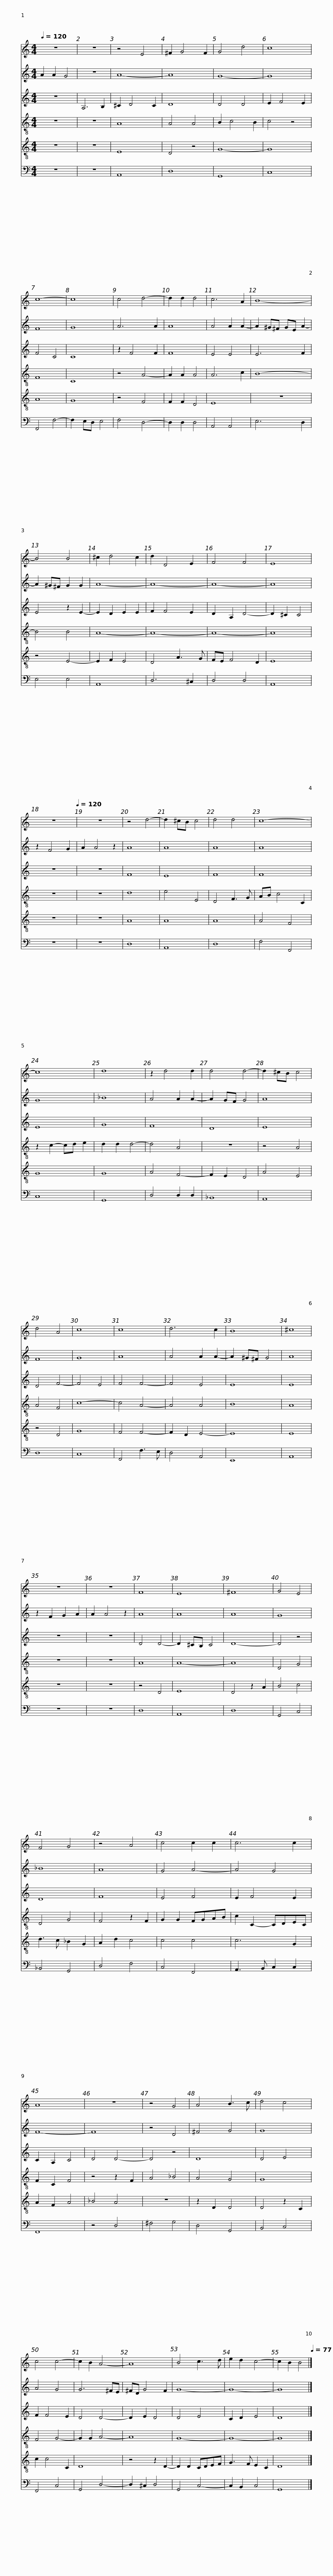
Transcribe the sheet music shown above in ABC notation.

X:1
%%score 1 2 3 4 5 6
L:1/8
Q:1/4=120
M:4/4
I:linebreak $
K:C
V:1 treble
V:2 treble
V:3 treble
V:4 treble-8
V:5 treble-8
V:6 bass
V:1
 z8 | z8 | z4 E4 | ^F2 G4 F2 | G4 d4 | %5
 c8 | c8- | c8 |$ c4 d4- | d2 d2 d4 | %10
 c6 A2 | B8- | B4 B4 | ^c2 d4 c2 | d2 D4 E2 |$ %15
 F4 F4 | E8[Q:1/4=72] | z8[Q:1/4=120] | z8 | z4 d4- | %20
 d2 ^cB c4 | d4 d4 | c8- |$ c8 | d8 | %25
 z2 d4 d2 | d4 d4- | d2 ^cB c4 | d4 A4 | c8 | %30
 c8 | d6 c2 |$ B8 | ^c8 | z8 | %35
 z8 | F8 | E8 | ^F8 | G4 E4 | %40
 F4 G4 |$ z4 A4 | c4 c2 c2 | c6 c2 | A8 | %45
 z8 | z4 G4 | A4 B3 c | d4 c4 |$ c4 c4- | %50
 c2 B2 A4- | A8 | B4 c3 d | e2 d2 c4- | c2 B2 B4[Q:1/4=77] |] %55
V:2
 A2 A2 G4 | z8 | A8- | A8 | G8- | %5
 G8 | F8 | G8 |$ A6 A2 | A8 | %10
 A4 A2 A2- | A2 ^G^F GE A2- | A2 ^G^F G2 G2 | A8- | A8- |$ %15
 A8- | A8 | z2 F4 G2 | A2 A4 z2 | A8 | %20
 A8 | A8 | A8 |$ G8 | _B8 | %25
 A4 A2 A2- | A2 GF G4 | A8 | F8 | G8 | %30
 A8 | A4 A2 A2- |$ A2 ^G^F G4 | A8 | z2 F2 G2 A2 | %35
 A2 A4 z2 | A8 | A8 | A8 | G8 | %40
 _B8 |$ A8 | G4 A4- | A4 G4 | F8- | %45
 F8 | z4 D4 | ^F4 G4 | G8 |$ A4 G4 | %50
 G6 ^FE | ^FD G4 F2 | G8- | G8- | G8 |] %55
V:3
 z8 | A,6 B,2 | ^C2 D4 C2 | D8 | D4 D4 | %5
 E2 F4 E2 | F4 C4 | C8 |$ z2 F4 F2 | F8 | %10
 E4 E4 | E6 F2 | E4 z2 E2- | E2 D2 E2 E2 | F2 F4 E2 |$ %15
 D2 A,2 D4- | D2 ^C2 C4 | z8 | z8 | F8 | %20
 E8 | F8 | F8 |$ E8 | G8 | %25
 F8 | D8 | E8 | D4 F4- | F4 E4 | %30
 F4 F4- | F4 E4 |$ E8 | E8 | z8 | %35
 z8 | D4 D4- | D2 ^CB, C4 | D8- | D4 z4 | %40
 D8 |$ F8 | E4 F4 | E2 F4 E2 | C2 A,2 C4 | %45
 D4 D4- | D4 z4 | D8 | D4 E4 |$ F2 F4 E2 | %50
 D4 D4- | D2 E2 D4 | D4 E4 | C2 D2 E4 | D8 |] %55
V:4
 z8 | z8 | A8 | A4 A4 | B2 c4 B2 | %5
 c4 z4 | F8 | C8 |$ z4 A4- | A2 A2 A4 | %10
 A6 c2 | B8- | B4 B4 | A8- | A8- |$ %15
 A8- | A8 | z8 | z8 | d8 | %20
 e4 E4 | D4 F3 G | AB c4 C2 |$ z2 c2- cd e2 | d2 d2 d4- | %25
 d4 A4 | z8 | z4 A4 | A4 F4 | c8- | %30
 c4 A4- | A4 A4 |$ B8 | A8 | z8 | %35
 z8 | A8 | A8- | A8 | D4 G4 | %40
 D4 G4 |$ F4 z2 F2 | G2 G2 FGAB | c2 C2- CDEC | F2 C2 F4 | %45
 z4 z2 F2 | A4 _B4 | A4 G4 | G8 |$ F4 G4- | %50
 G2 G2 A4- | A8 | G8- | G8- | G8 |] %55
V:5
 z8 | z8 | E8 | D4 z4 | G8- | %5
 G8 | A8 | G8 |$ z4 F4 | F2 F2 D4 | %10
 E8 | z8 | z4 E4- | E2 F2 E4 | D4 A3 G |$ %15
 FE F4 D2 | E8 | z8 | z8 | A8 | %20
 A8 | A8 | A4 F4 |$ G8 | G8 | %25
 A4 F4- | F2 E2 D4 | A4 E4 | z4 D4 | G8 | %30
 F4 F4- | F2 D2 E4- |$ E8 | E8 | z8 | %35
 z8 | z4 D4 | E8 | D4 z2 A2 | B4 c4 | %40
 d3 c _B2 G2 |$ A2 d2 c4 | c4 c4 | c6 G2 | A2 F2 A4 | %45
 _B4 A4 | z8 | z2 D2 D4 | D4 z2 C2 |$ c2 c4 C2 | %50
 D8 | z4 z2 D2- | D2 D2 CDEF | G3 F E2 C2 | D8 |] %55
V:6
 z8 | z8 | A,,8 | D,8 | G,,8 | %5
 C,8 | F,,4 F,4- | F,2 E,D, E,4 |$ F,4 D,4- | D,2 D,2 D,4 | %10
 A,,4 A,,4 | E,6 D,2 | E,4 E,4 | A,,8 | D,6 ^C,2 |$ %15
 D,4 D,4 | A,,8 | z8 | z8 | D,8 | %20
 A,,8 | D,8 | F,4 F,,4 |$ C,8 | G,,8 | %25
 D,4 D,2 D,2 | _B,,8 | A,,8 | D,8 | C,8 | %30
 F,,4 F,3 E, | D,4 A,,4 |$ E,,8 | A,,8 | z8 | %35
 z8 | D,8 | A,,8 | D,8 | G,,4 C,4 | %40
 _B,,4 G,,4 |$ D,4 F,4 | C,4 F,,4 | A,,3 B,, C,2 C,2 | F,,8 | %45
 z4 D,4 | ^F,4 G,4 | D,4 G,,4 | B,,4 C,4 |$ F,,4 C,4 | %50
 G,,4 D,4- | D,2 ^C,2 D,4 | G,,4 C,4- | C,2 B,,2 C,4 | G,,8 |] %55
